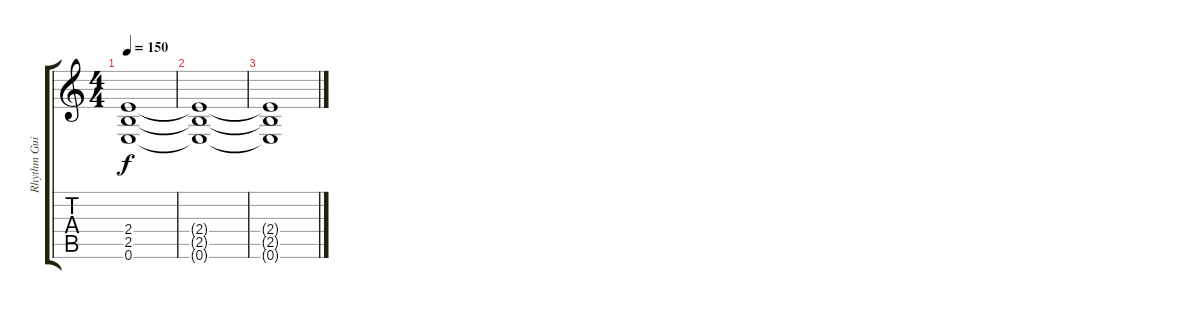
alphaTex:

\track ("Rhythm Guitar II" "Rhythm Gui") {instrument overdrivenguitar}
\staff {score tabs}
\tuning (E4 B3 G3 D3 A2 E2) {hide}
\ts (4 4)
\tempo 150
\clef g2
\ks c
(2.4{t} 2.5{t} 0.6{t}).1{dy f} |
(2.4{t} 2.5{t} 0.6{t}).1 |
(2.4{t} 2.5{t} 0.6{t}).1
